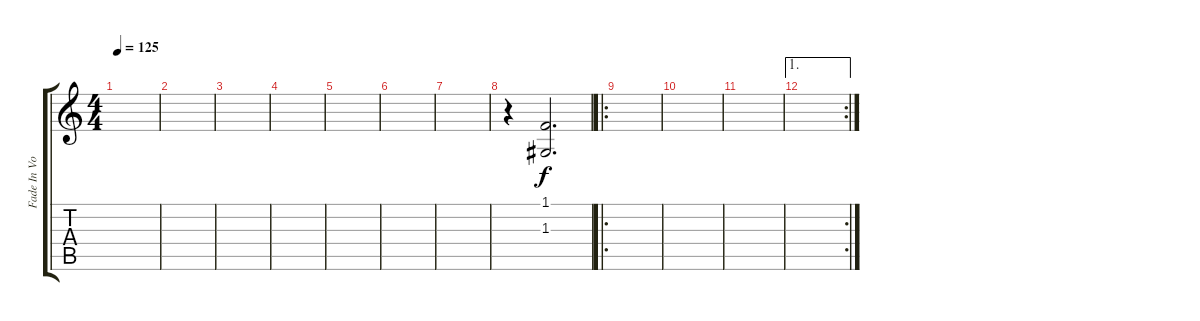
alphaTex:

\track ("Fade In Voice" "Fade In Vo") {instrument reversecymbal}
\staff {score tabs}
\tuning (E4 B3 G3 D3 A2 D2) {hide}
\ts (4 4)
\tempo 125
\clef g2
\ks c
|
|
|
|
|
|
|
r.4 (1.1 1.3).2{d} |
\ro
|
|
|
\ae 1
\rc 2
